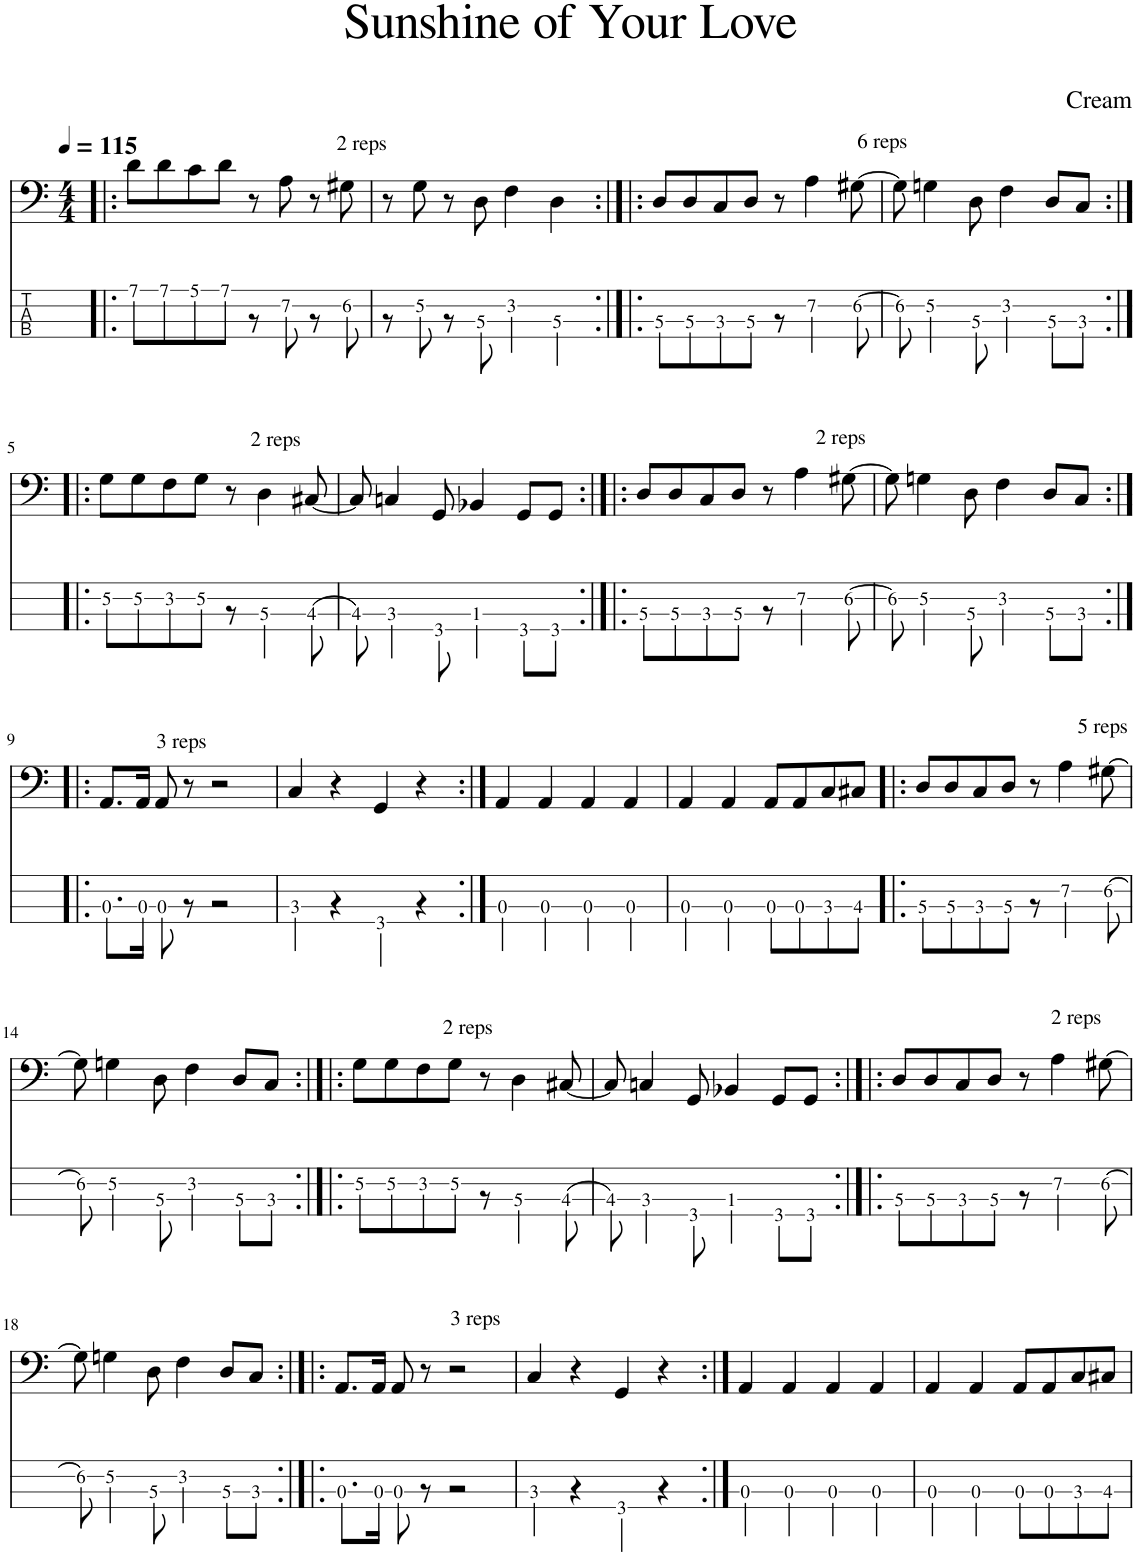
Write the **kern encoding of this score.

**kern	**kern
*part1	*part1
*staff2	*staff1
*I"Electric Bass	*
*I'El. B.	*
*stria4	*
*	*clefF4
*Trd7c12	*Trd7c12
*k[]	*k[]
*M4/4	*M4/4
*MM115	*MM115
=1!|:	=1!|:
!	!LO:TX:a:t=2 reps
8d\L	8d\L
8d\	8d\
8c\	8c\
8d\J	8d\J
8r	8r
8A\	8A\
8r	8r
8G#\	8G#X\
=2	=2
8r	8r
8G\	8G\
8r	8r
8D\	8D\
4F\	4F\
4D\	4D\
=3:|!|:	=3:|!|:
!	!LO:TX:a:t=6 reps
8D\L	8D/L
8D\	8D/
8C\	8C/
8D\J	8D/J
8r	8r
4A\	4A\
[8G#\	[8G#X\
=4	=4
8G#\]	8G#\]
4G\	4Gn\
8D\	8D\
4F\	4F\
8D\L	8D/L
8C\J	8C/J
!!LO:LB:g=z
=5:|!|:	=5:|!|:
!	!LO:TX:a:t=2 reps
8G\L	8G\L
8G\	8G\
8F\	8F\
8G\J	8G\J
8r	8r
4D\	4D\
[8C#\	[8C#X/
=6	=6
8C#\]	8C#/]
4C\	4Cn/
8GG\	8GG/
4BB-\	4BB-X/
8GG\L	8GG/L
8GG\J	8GG/J
=7:|!|:	=7:|!|:
!	!LO:TX:a:t=2 reps
8D\L	8D/L
8D\	8D/
8C\	8C/
8D\J	8D/J
8r	8r
4A\	4A\
[8G#\	[8G#X\
=8	=8
8G#\]	8G#\]
4G\	4Gn\
8D\	8D\
4F\	4F\
8D\L	8D/L
8C\J	8C/J
!!LO:LB:g=z
=9:|!|:	=9:|!|:
!	!LO:TX:a:t=3 reps
8.AA\L	8.AA/L
16AA\Jk	16AA/Jk
8AA\	8AA/
8r	8r
2r	2r
=10	=10
4C\	4C/
4r	4r
4GG\	4GG/
4r	4r
=11:|!	=11:|!
4AA\	4AA/
4AA\	4AA/
4AA\	4AA/
4AA\	4AA/
=12	=12
4AA\	4AA/
4AA\	4AA/
8AA\L	8AA/L
8AA\	8AA/
8C\	8C/
8C#\J	8C#X/J
=13!|:	=13!|:
!	!LO:TX:a:t=5 reps
8D\L	8D/L
8D\	8D/
8C\	8C/
8D\J	8D/J
8r	8r
4A\	4A\
[8G#\	[8G#X\
!!LO:LB:g=z
=14	=14
8G#\]	8G#\]
4G\	4Gn\
8D\	8D\
4F\	4F\
8D\L	8D/L
8C\J	8C/J
=15:|!|:	=15:|!|:
!	!LO:TX:a:t=2 reps
8G\L	8G\L
8G\	8G\
8F\	8F\
8G\J	8G\J
8r	8r
4D\	4D\
[8C#\	[8C#X/
=16	=16
8C#\]	8C#/]
4C\	4Cn/
8GG\	8GG/
4BB-\	4BB-X/
8GG\L	8GG/L
8GG\J	8GG/J
=17:|!|:	=17:|!|:
!	!LO:TX:a:t=2 reps
8D\L	8D/L
8D\	8D/
8C\	8C/
8D\J	8D/J
8r	8r
4A\	4A\
[8G#\	[8G#X\
!!LO:LB:g=z
=18	=18
8G#\]	8G#\]
4G\	4Gn\
8D\	8D\
4F\	4F\
8D\L	8D/L
8C\J	8C/J
=19:|!|:	=19:|!|:
!	!LO:TX:a:t=3 reps
8.AA\L	8.AA/L
16AA\Jk	16AA/Jk
8AA\	8AA/
8r	8r
2r	2r
=20	=20
4C\	4C/
4r	4r
4GG\	4GG/
4r	4r
=21:|!	=21:|!
4AA\	4AA/
4AA\	4AA/
4AA\	4AA/
4AA\	4AA/
=22	=22
4AA\	4AA/
4AA\	4AA/
8AA\L	8AA/L
8AA\	8AA/
8C\	8C/
8C#\J	8C#X/J
=	=
*-	*-
